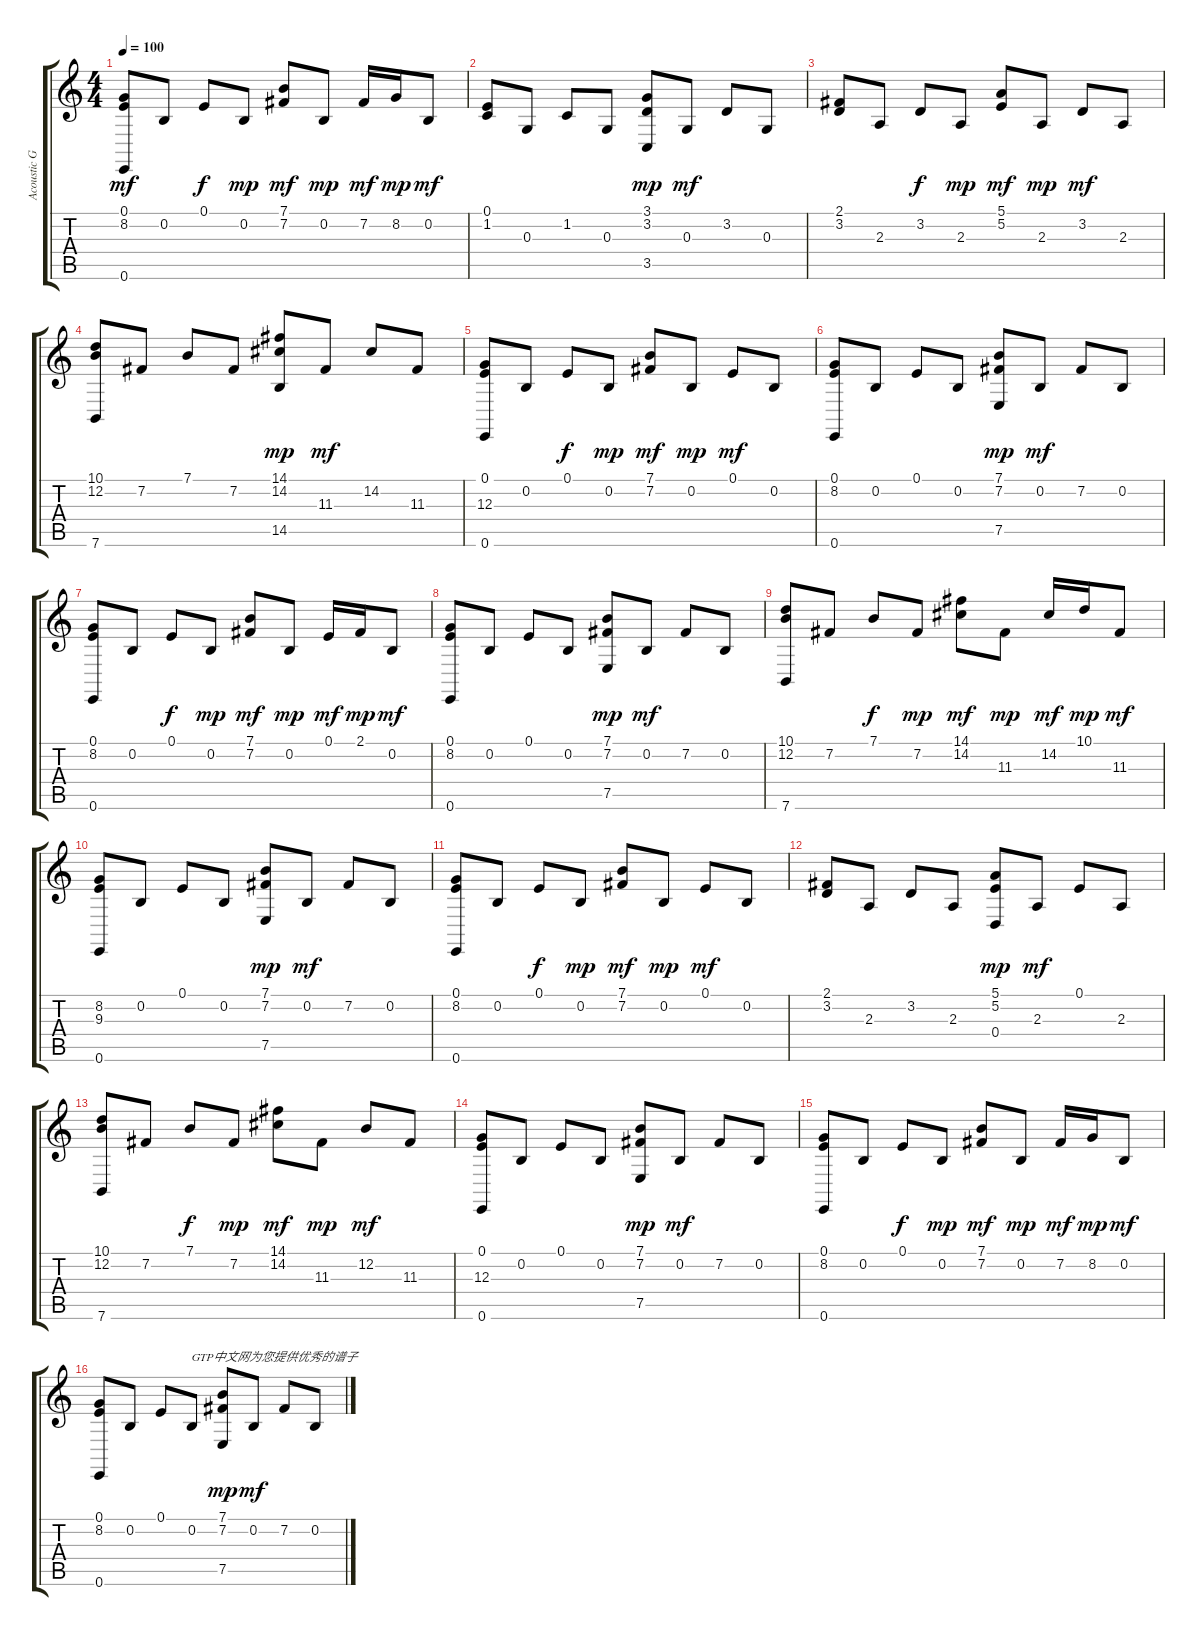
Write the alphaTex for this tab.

\track ("Acoustic Grand Piano" "Acoustic G") {instrument acousticgrandpiano}
\staff {score tabs}
\tuning (E4 B3 G3 D3 A2 E2) {hide}
\ts (4 4)
\tempo 100
\clef g2
\ks c
(0.1 8.2 0.6).8{dy mf} 0.2.8 0.1.8{dy f} 0.2.8{dy mp} (7.1 7.2).8{dy mf} 0.2.8{dy mp} 7.2.16{dy mf} 8.2.16{dy mp} 0.2.8{dy mf} |
(0.1 1.2).8 0.3.8 1.2.8 0.3.8 (3.1 3.2 3.5).8{dy mp} 0.3.8{dy mf} 3.2.8 0.3.8 |
(2.1 3.2).8 2.3.8 3.2.8{dy f} 2.3.8{dy mp} (5.1 5.2).8{dy mf} 2.3.8{dy mp} 3.2.8{dy mf} 2.3.8 |
(10.1 12.2 7.6).8 7.2.8 7.1.8 7.2.8 (14.1 14.2 14.5).8{dy mp} 11.3.8{dy mf} 14.2.8 11.3.8 |
(0.1 12.3 0.6).8 0.2.8 0.1.8{dy f} 0.2.8{dy mp} (7.1 7.2).8{dy mf} 0.2.8{dy mp} 0.1.8{dy mf} 0.2.8 |
(0.1 8.2 0.6).8 0.2.8 0.1.8 0.2.8 (7.1 7.2 7.5).8{dy mp} 0.2.8{dy mf} 7.2.8 0.2.8 |
(0.1 8.2 0.6).8 0.2.8 0.1.8{dy f} 0.2.8{dy mp} (7.1 7.2).8{dy mf} 0.2.8{dy mp} 0.1.16{dy mf} 2.1.16{dy mp} 0.2.8{dy mf} |
(0.1 8.2 0.6).8 0.2.8 0.1.8 0.2.8 (7.1 7.2 7.5).8{dy mp} 0.2.8{dy mf} 7.2.8 0.2.8 |
(10.1 12.2 7.6).8 7.2.8 7.1.8{dy f} 7.2.8{dy mp} (14.1 14.2).8{dy mf} 11.3.8{dy mp} 14.2.16{dy mf} 10.1.16{dy mp} 11.3.8{dy mf} |
(8.2 9.3 0.6).8 0.2.8 0.1.8 0.2.8 (7.1 7.2 7.5).8{dy mp} 0.2.8{dy mf} 7.2.8 0.2.8 |
(0.1 8.2 0.6).8 0.2.8 0.1.8{dy f} 0.2.8{dy mp} (7.1 7.2).8{dy mf} 0.2.8{dy mp} 0.1.8{dy mf} 0.2.8 |
(2.1 3.2).8 2.3.8 3.2.8 2.3.8 (5.1 5.2 0.4).8{dy mp} 2.3.8{dy mf} 0.1.8 2.3.8 |
(10.1 12.2 7.6).8 7.2.8 7.1.8{dy f} 7.2.8{dy mp} (14.1 14.2).8{dy mf} 11.3.8{dy mp} 12.2.8{dy mf} 11.3.8 |
(0.1 12.3 0.6).8 0.2.8 0.1.8 0.2.8 (7.1 7.2 7.5).8{dy mp} 0.2.8{dy mf} 7.2.8 0.2.8 |
(0.1 8.2 0.6).8 0.2.8 0.1.8{dy f} 0.2.8{dy mp} (7.1 7.2).8{dy mf} 0.2.8{dy mp} 7.2.16{dy mf} 8.2.16{dy mp} 0.2.8{dy mf} |
(0.1 8.2 0.6).8 0.2.8 0.1.8 0.2.8{txt "GTP中文网为您提供优秀的谱子"} (7.1 7.2 7.5).8{dy mp} 0.2.8{dy mf} 7.2.8 0.2.8
